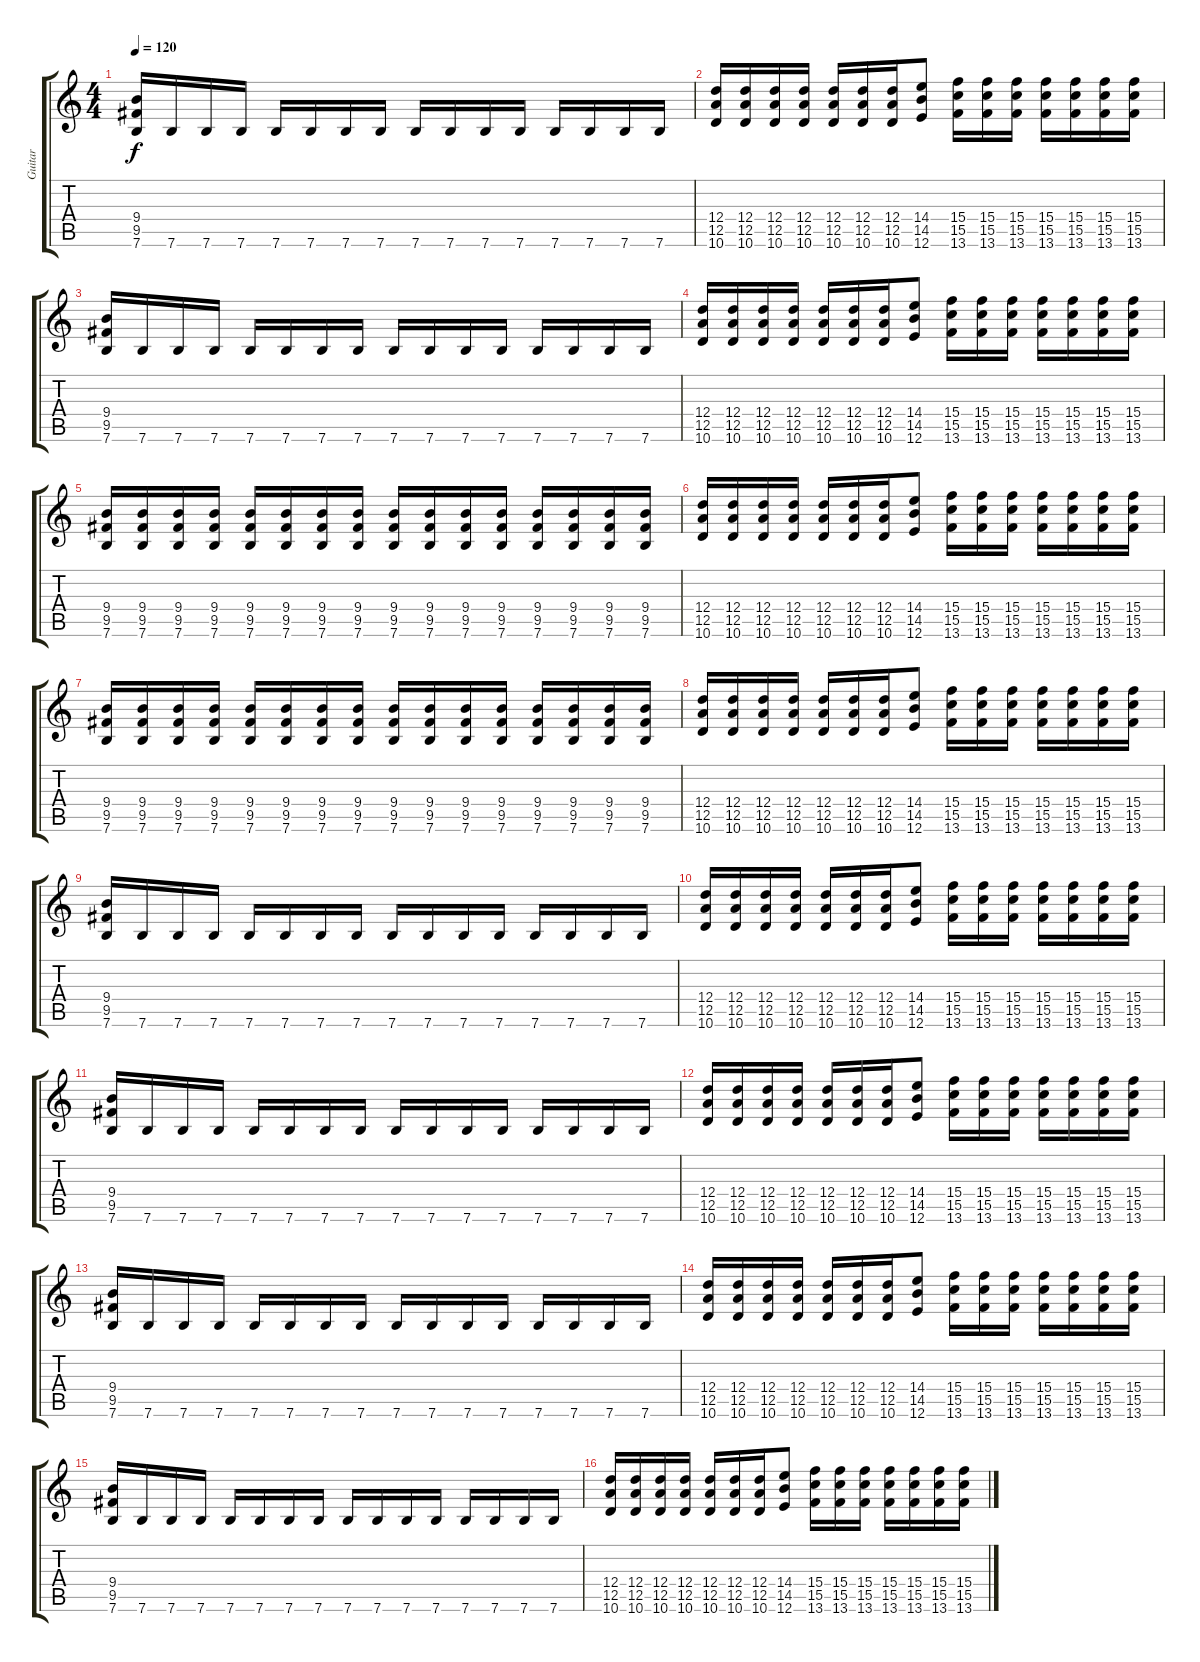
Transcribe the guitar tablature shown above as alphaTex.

\track ("Guitar" "Guitar") {instrument distortionguitar}
\staff {score tabs}
\tuning (E4 B3 G3 D3 A2 E2) {hide}
\ts (4 4)
\tempo 120
\clef g2
\ks c
(9.4 9.5 7.6).16{dy f} 7.6.16 7.6.16 7.6.16 7.6.16 7.6.16 7.6.16 7.6.16 7.6.16 7.6.16 7.6.16 7.6.16 7.6.16 7.6.16 7.6.16 7.6.16 |
(12.4 12.5 10.6).16 (12.4 12.5 10.6).16 (12.4 12.5 10.6).16 (12.4 12.5 10.6).16 (12.4 12.5 10.6).16 (12.4 12.5 10.6).16 (12.4 12.5 10.6).16 (14.4 14.5 12.6).8 (15.4 15.5 13.6).16 (15.4 15.5 13.6).16 (15.4 15.5 13.6).16 (15.4 15.5 13.6).16 (15.4 15.5 13.6).16 (15.4 15.5 13.6).16 (15.4 15.5 13.6).16 |
(9.4 9.5 7.6).16 7.6.16 7.6.16 7.6.16 7.6.16 7.6.16 7.6.16 7.6.16 7.6.16 7.6.16 7.6.16 7.6.16 7.6.16 7.6.16 7.6.16 7.6.16 |
(12.4 12.5 10.6).16 (12.4 12.5 10.6).16 (12.4 12.5 10.6).16 (12.4 12.5 10.6).16 (12.4 12.5 10.6).16 (12.4 12.5 10.6).16 (12.4 12.5 10.6).16 (14.4 14.5 12.6).8 (15.4 15.5 13.6).16 (15.4 15.5 13.6).16 (15.4 15.5 13.6).16 (15.4 15.5 13.6).16 (15.4 15.5 13.6).16 (15.4 15.5 13.6).16 (15.4 15.5 13.6).16 |
(9.4 9.5 7.6).16 (9.4 9.5 7.6).16 (9.4 9.5 7.6).16 (9.4 9.5 7.6).16 (9.4 9.5 7.6).16 (9.4 9.5 7.6).16 (9.4 9.5 7.6).16 (9.4 9.5 7.6).16 (9.4 9.5 7.6).16 (9.4 9.5 7.6).16 (9.4 9.5 7.6).16 (9.4 9.5 7.6).16 (9.4 9.5 7.6).16 (9.4 9.5 7.6).16 (9.4 9.5 7.6).16 (9.4 9.5 7.6).16 |
(12.4 12.5 10.6).16 (12.4 12.5 10.6).16 (12.4 12.5 10.6).16 (12.4 12.5 10.6).16 (12.4 12.5 10.6).16 (12.4 12.5 10.6).16 (12.4 12.5 10.6).16 (14.4 14.5 12.6).8 (15.4 15.5 13.6).16 (15.4 15.5 13.6).16 (15.4 15.5 13.6).16 (15.4 15.5 13.6).16 (15.4 15.5 13.6).16 (15.4 15.5 13.6).16 (15.4 15.5 13.6).16 |
(9.4 9.5 7.6).16 (9.4 9.5 7.6).16 (9.4 9.5 7.6).16 (9.4 9.5 7.6).16 (9.4 9.5 7.6).16 (9.4 9.5 7.6).16 (9.4 9.5 7.6).16 (9.4 9.5 7.6).16 (9.4 9.5 7.6).16 (9.4 9.5 7.6).16 (9.4 9.5 7.6).16 (9.4 9.5 7.6).16 (9.4 9.5 7.6).16 (9.4 9.5 7.6).16 (9.4 9.5 7.6).16 (9.4 9.5 7.6).16 |
(12.4 12.5 10.6).16 (12.4 12.5 10.6).16 (12.4 12.5 10.6).16 (12.4 12.5 10.6).16 (12.4 12.5 10.6).16 (12.4 12.5 10.6).16 (12.4 12.5 10.6).16 (14.4 14.5 12.6).8 (15.4 15.5 13.6).16 (15.4 15.5 13.6).16 (15.4 15.5 13.6).16 (15.4 15.5 13.6).16 (15.4 15.5 13.6).16 (15.4 15.5 13.6).16 (15.4 15.5 13.6).16 |
(9.4 9.5 7.6).16 7.6.16 7.6.16 7.6.16 7.6.16 7.6.16 7.6.16 7.6.16 7.6.16 7.6.16 7.6.16 7.6.16 7.6.16 7.6.16 7.6.16 7.6.16 |
(12.4 12.5 10.6).16 (12.4 12.5 10.6).16 (12.4 12.5 10.6).16 (12.4 12.5 10.6).16 (12.4 12.5 10.6).16 (12.4 12.5 10.6).16 (12.4 12.5 10.6).16 (14.4 14.5 12.6).8 (15.4 15.5 13.6).16 (15.4 15.5 13.6).16 (15.4 15.5 13.6).16 (15.4 15.5 13.6).16 (15.4 15.5 13.6).16 (15.4 15.5 13.6).16 (15.4 15.5 13.6).16 |
(9.4 9.5 7.6).16 7.6.16 7.6.16 7.6.16 7.6.16 7.6.16 7.6.16 7.6.16 7.6.16 7.6.16 7.6.16 7.6.16 7.6.16 7.6.16 7.6.16 7.6.16 |
(12.4 12.5 10.6).16 (12.4 12.5 10.6).16 (12.4 12.5 10.6).16 (12.4 12.5 10.6).16 (12.4 12.5 10.6).16 (12.4 12.5 10.6).16 (12.4 12.5 10.6).16 (14.4 14.5 12.6).8 (15.4 15.5 13.6).16 (15.4 15.5 13.6).16 (15.4 15.5 13.6).16 (15.4 15.5 13.6).16 (15.4 15.5 13.6).16 (15.4 15.5 13.6).16 (15.4 15.5 13.6).16 |
(9.4 9.5 7.6).16 7.6.16 7.6.16 7.6.16 7.6.16 7.6.16 7.6.16 7.6.16 7.6.16 7.6.16 7.6.16 7.6.16 7.6.16 7.6.16 7.6.16 7.6.16 |
(12.4 12.5 10.6).16 (12.4 12.5 10.6).16 (12.4 12.5 10.6).16 (12.4 12.5 10.6).16 (12.4 12.5 10.6).16 (12.4 12.5 10.6).16 (12.4 12.5 10.6).16 (14.4 14.5 12.6).8 (15.4 15.5 13.6).16 (15.4 15.5 13.6).16 (15.4 15.5 13.6).16 (15.4 15.5 13.6).16 (15.4 15.5 13.6).16 (15.4 15.5 13.6).16 (15.4 15.5 13.6).16 |
(9.4 9.5 7.6).16 7.6.16 7.6.16 7.6.16 7.6.16 7.6.16 7.6.16 7.6.16 7.6.16 7.6.16 7.6.16 7.6.16 7.6.16 7.6.16 7.6.16 7.6.16 |
(12.4 12.5 10.6).16 (12.4 12.5 10.6).16 (12.4 12.5 10.6).16 (12.4 12.5 10.6).16 (12.4 12.5 10.6).16 (12.4 12.5 10.6).16 (12.4 12.5 10.6).16 (14.4 14.5 12.6).8 (15.4 15.5 13.6).16 (15.4 15.5 13.6).16 (15.4 15.5 13.6).16 (15.4 15.5 13.6).16 (15.4 15.5 13.6).16 (15.4 15.5 13.6).16 (15.4 15.5 13.6).16
